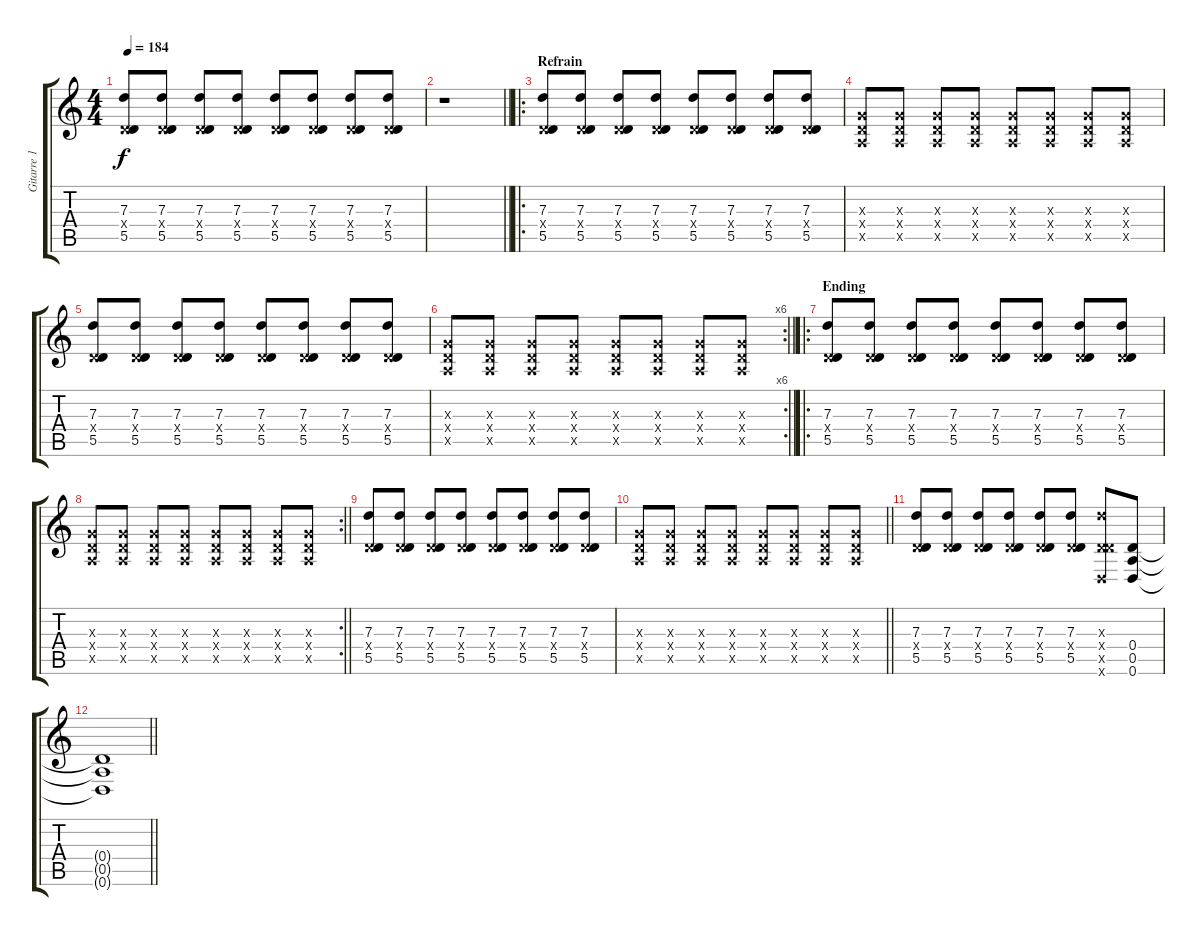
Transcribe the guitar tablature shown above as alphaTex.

\track ("Gitarre 1" "Gitarre 1") {instrument distortionguitar}
\staff {score tabs}
\tuning (E4 B3 G3 D3 A2 D2) {hide}
\ts (4 4)
\tempo 184
\clef g2
\ks c
(7.3 0.4{x} 5.5).8{dy f} (7.3 0.4{x} 5.5).8 (7.3 0.4{x} 5.5).8 (7.3 0.4{x} 5.5).8 (7.3 0.4{x} 5.5).8 (7.3 0.4{x} 5.5).8 (7.3 0.4{x} 5.5).8 (7.3 0.4{x} 5.5).8 |
\barLineRight lightlight
r.1 |
\ro
\section ("" "Refrain")
(7.3 0.4{x} 5.5).8 (7.3 0.4{x} 5.5).8 (7.3 0.4{x} 5.5).8 (7.3 0.4{x} 5.5).8 (7.3 0.4{x} 5.5).8 (7.3 0.4{x} 5.5).8 (7.3 0.4{x} 5.5).8 (7.3 0.4{x} 5.5).8 |
(0.3{x} 0.4{x} 0.5{x}).8 (0.3{x} 0.4{x} 0.5{x}).8 (0.3{x} 0.4{x} 0.5{x}).8 (0.3{x} 0.4{x} 0.5{x}).8 (0.3{x} 0.4{x} 0.5{x}).8 (0.3{x} 0.4{x} 0.5{x}).8 (0.3{x} 0.4{x} 0.5{x}).8 (0.3{x} 0.4{x} 0.5{x}).8 |
(7.3 0.4{x} 5.5).8 (7.3 0.4{x} 5.5).8 (7.3 0.4{x} 5.5).8 (7.3 0.4{x} 5.5).8 (7.3 0.4{x} 5.5).8 (7.3 0.4{x} 5.5).8 (7.3 0.4{x} 5.5).8 (7.3 0.4{x} 5.5).8 |
\rc 6
\barLineRight lightlight
(0.3{x} 0.4{x} 0.5{x}).8 (0.3{x} 0.4{x} 0.5{x}).8 (0.3{x} 0.4{x} 0.5{x}).8 (0.3{x} 0.4{x} 0.5{x}).8 (0.3{x} 0.4{x} 0.5{x}).8 (0.3{x} 0.4{x} 0.5{x}).8 (0.3{x} 0.4{x} 0.5{x}).8 (0.3{x} 0.4{x} 0.5{x}).8 |
\ro
\section ("" "Ending")
(7.3 0.4{x} 5.5).8 (7.3 0.4{x} 5.5).8 (7.3 0.4{x} 5.5).8 (7.3 0.4{x} 5.5).8 (7.3 0.4{x} 5.5).8 (7.3 0.4{x} 5.5).8 (7.3 0.4{x} 5.5).8 (7.3 0.4{x} 5.5).8 |
\rc 2
\barLineRight lightlight
(0.3{x} 0.4{x} 0.5{x}).8 (0.3{x} 0.4{x} 0.5{x}).8 (0.3{x} 0.4{x} 0.5{x}).8 (0.3{x} 0.4{x} 0.5{x}).8 (0.3{x} 0.4{x} 0.5{x}).8 (0.3{x} 0.4{x} 0.5{x}).8 (0.3{x} 0.4{x} 0.5{x}).8 (0.3{x} 0.4{x} 0.5{x}).8 |
(7.3 0.4{x} 5.5).8 (7.3 0.4{x} 5.5).8 (7.3 0.4{x} 5.5).8 (7.3 0.4{x} 5.5).8 (7.3 0.4{x} 5.5).8 (7.3 0.4{x} 5.5).8 (7.3 0.4{x} 5.5).8 (7.3 0.4{x} 5.5).8 |
\barLineRight lightlight
(0.3{x} 0.4{x} 0.5{x}).8 (0.3{x} 0.4{x} 0.5{x}).8 (0.3{x} 0.4{x} 0.5{x}).8 (0.3{x} 0.4{x} 0.5{x}).8 (0.3{x} 0.4{x} 0.5{x}).8 (0.3{x} 0.4{x} 0.5{x}).8 (0.3{x} 0.4{x} 0.5{x}).8 (0.3{x} 0.4{x} 0.5{x}).8 |
(7.3 0.4{x} 5.5).8 (7.3 0.4{x} 5.5).8 (7.3 0.4{x} 5.5).8 (7.3 0.4{x} 5.5).8 (7.3 0.4{x} 5.5).8 (7.3 0.4{x} 5.5).8 (7.3{x} 0.4{x} 5.5{x} 0.6{x}).8 (0.4 0.5 0.6).8 |
\barLineRight lightlight
(0.4{t} 0.5{t} 0.6{t}).1
